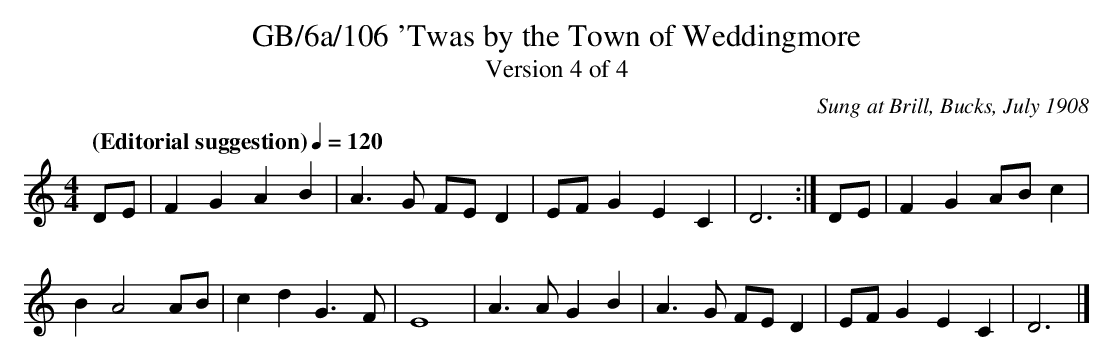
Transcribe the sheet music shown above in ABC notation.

X:1
T:GB/6a/106 'Twas by the Town of Weddingmore
T:Version 4 of 4
C:Sung at Brill, Bucks, July 1908
M:4/4
L:1/8
Q:"(Editorial suggestion)" 1/4=120
K:Ddor
DE | F2 G2 A2 B2 | A3 G FE D2 | EF G2 E2 C2 | D6 :| DE | F2 G2 AB c2 |
B2 A4 AB | c2 d2 G3 F | E8 | A3 A G2 B2 | A3 G FE D2 | EF G2 E2 C2 | D6 |]
